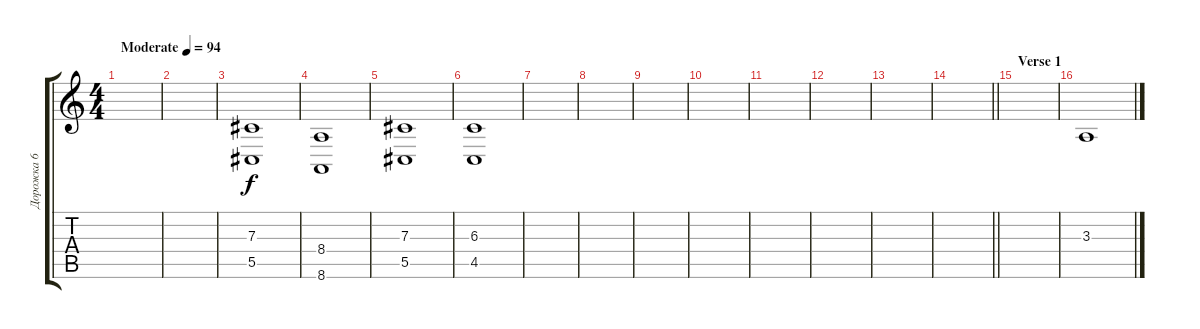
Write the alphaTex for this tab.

\track ("Дорожка 6" "Дорожка 6") {instrument pad2warm}
\staff {score tabs}
\tuning (Eb4 Bb3 Gb3 Db3 Ab2 Db2) {hide}
\ts (4 4)
\tempo (94 "Moderate")
\clef g2
\ks c
|
|
(7.3 5.5).1 |
(8.4 8.6).1 |
(7.3 5.5).1 |
(6.3 4.5).1 |
|
|
|
|
|
|
|
\barLineRight lightlight
|
\section ("" "Verse 1")
|
3.3.1
